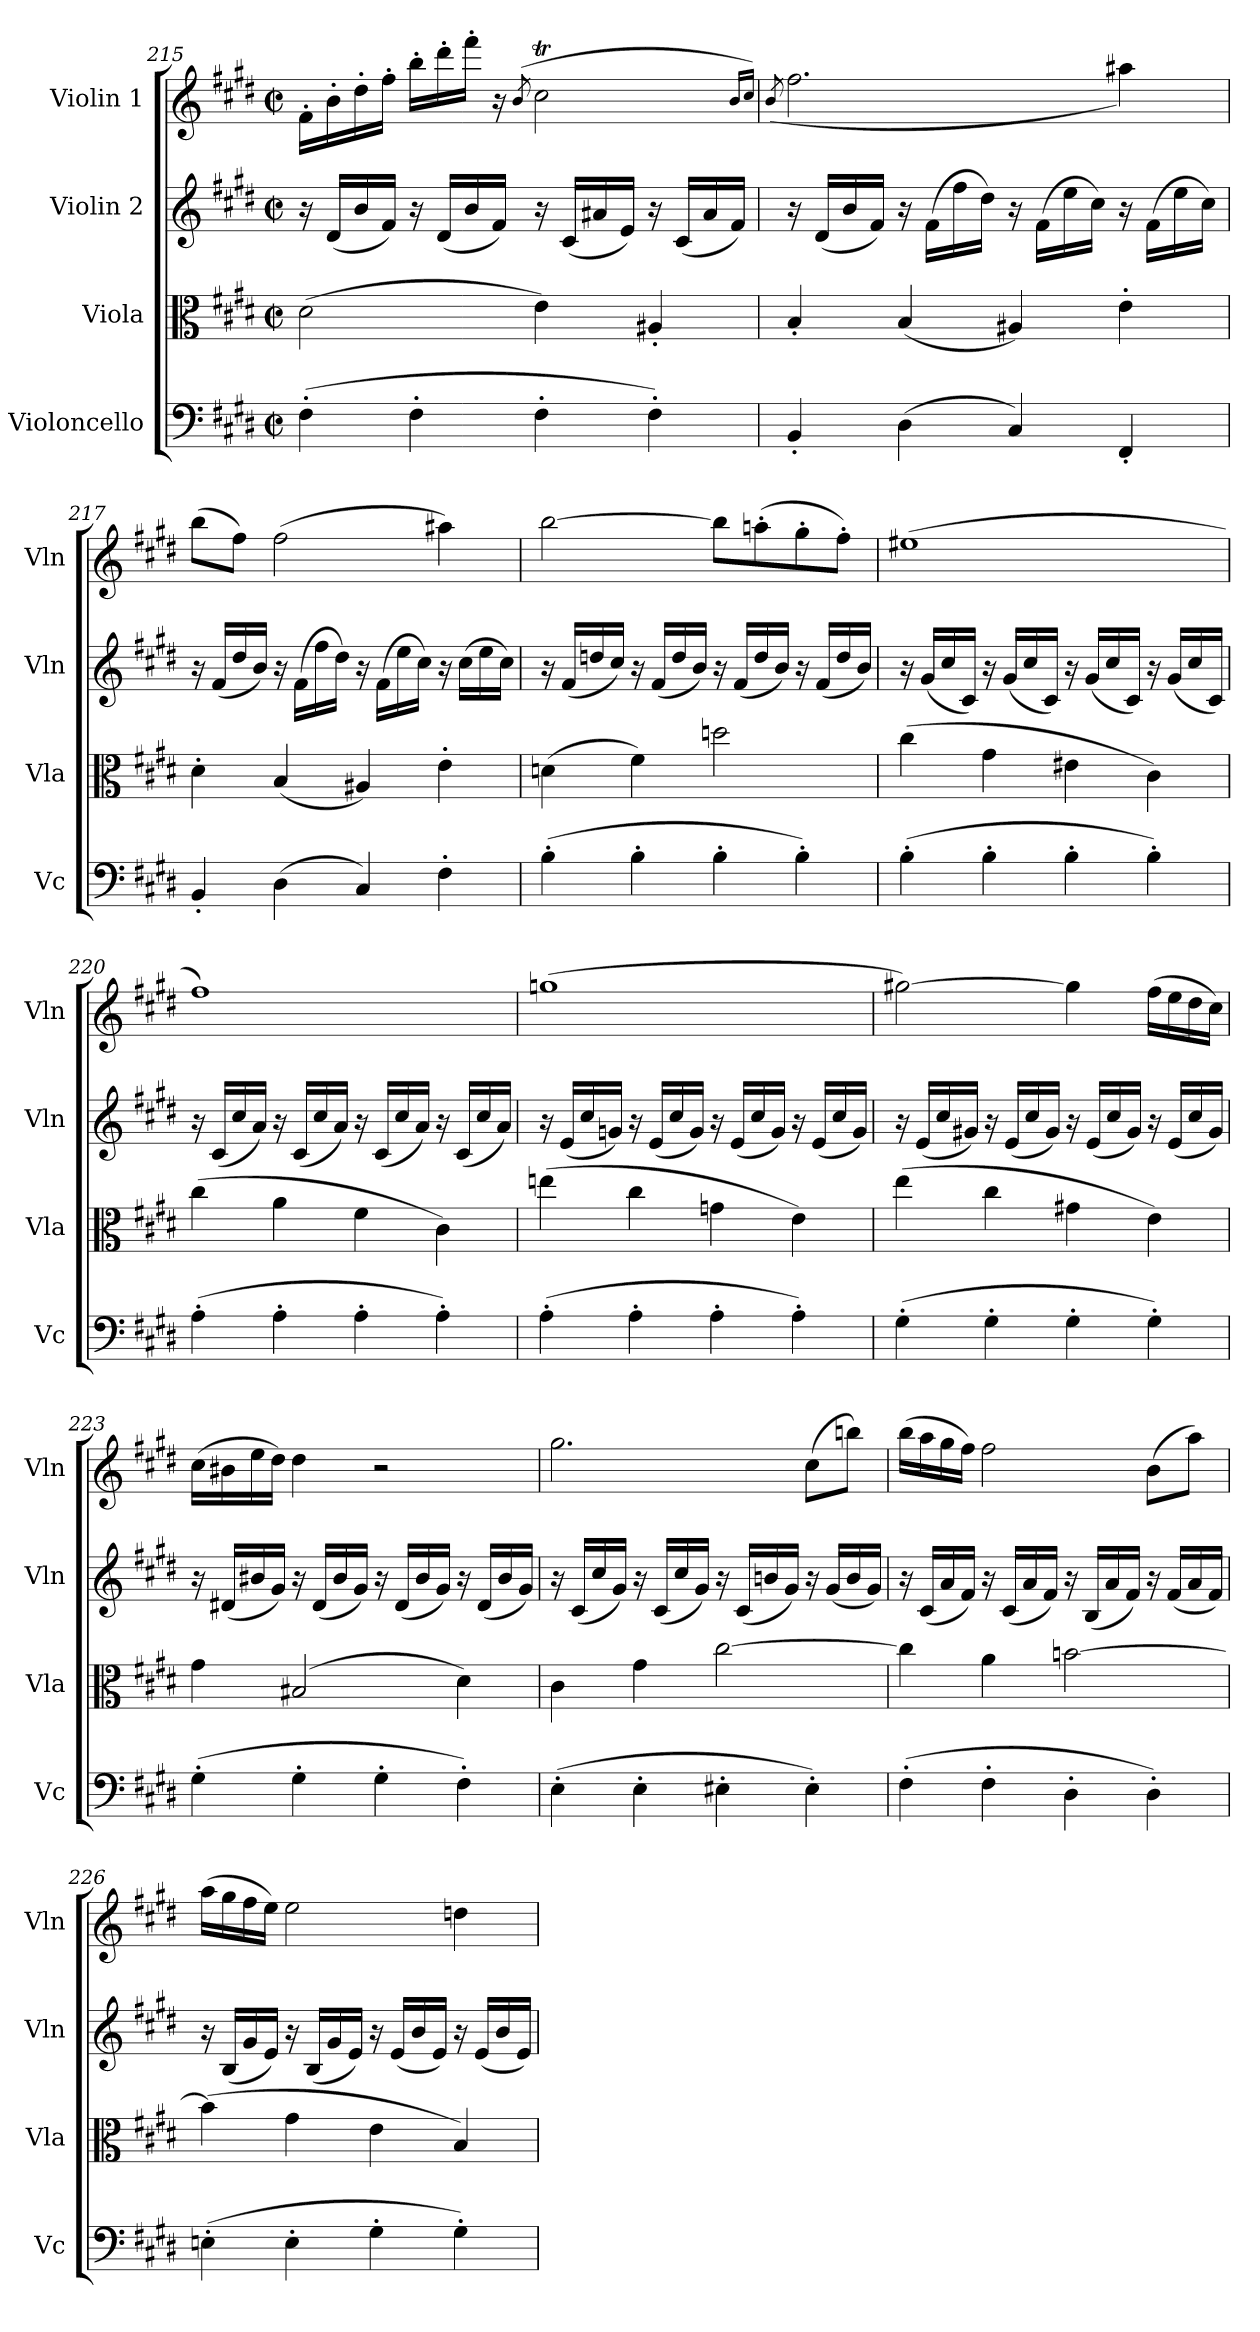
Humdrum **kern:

**kern	**kern	**kern	**kern
*part4	*part3	*part2	*part1
*staff4	*staff3	*staff2	*staff1
*I"Violoncello	*I"Viola	*I"Violin 2	*I"Violin 1
*I'Vc	*I'Vla	*I'Vln	*I'Vln
!!LO:LB:g=z
*clefF4	*clefC3	*clefG2	*clefG2
*k[f#c#g#d#]	*k[f#c#g#d#]	*k[f#c#g#d#]	*k[f#c#g#d#]
*M2/2	*M2/2	*M2/2	*M2/2
*met(c|)	*met(c|)	*met(c|)	*met(c|)
=215	=215	=215	=215
(>4F#'\	(>2d#\	16r	16f#'\LL
.	.	(<16d#/LL	16b'\
.	.	16b/	16dd#'\
.	.	16f#/JJ)	16ff#'\JJ
4F#'\	.	16r	16bb'\LL
.	.	(<16d#/LL	16ddd#'\
.	.	16b/	16fff#'\JJ
.	.	16f#/JJ)	16r
.	.	.	(>8qb/
4F#'\	4e\)	16r	2cc#T\
.	.	(<16c#/LL	.
.	.	16a#X/	.
.	.	16e/JJ)	.
4F#'\)	4A#X'/	16r	.
.	.	(<16c#/LL	.
.	.	16a#/	.
.	.	16f#/JJ)	.
.	.	.	16qb/LL
.	.	.	16qcc#/JJ)
=216	=216	=216	=216
.	.	.	(>8qb/
4BB'/	4B'/	16r	2.ff#\
.	.	(<16d#/LL	.
.	.	16b/	.
.	.	16f#/JJ)	.
(>4D#\	(<4B/	16r	.
.	.	(>16f#\LL	.
.	.	16ff#\	.
.	.	16dd#\JJ)	.
4C#/)	4A#X/)	16r	.
.	.	(>16f#\LL	.
.	.	16ee\	.
.	.	16cc#\JJ)	.
4FF#'/	4e'\	16r	4aa#X\)
.	.	(>16f#\LL	.
.	.	16ee\	.
.	.	16cc#\JJ)	.
=217	=217	=217	=217
4BB'/	4d#'\	16r	(>8bb\L
.	.	(<16f#/LL	.
.	.	16dd#/	8ff#\J)
.	.	16b/JJ)	.
(>4D#\	(<4B/	16r	(>2ff#\
.	.	(>16f#\LL	.
.	.	16ff#\	.
.	.	16dd#\JJ)	.
4C#/)	4A#X/)	16r	.
.	.	(>16f#\LL	.
.	.	16ee\	.
.	.	16cc#\JJ)	.
4F#'\	4e'\	16r	4aa#X\)
.	.	(>16cc#\LL	.
.	.	16ee\	.
.	.	16cc#\JJ)	.
!!LO:PB:g=z
=218	=218	=218	=218
(>4B'\	(>4dn\	16r	[2bb\
.	.	(<16f#/LL	.
.	.	16ddn/	.
.	.	16cc#/JJ)	.
4B'\	4f#\)	16r	.
.	.	(<16f#/LL	.
.	.	16dd/	.
.	.	16b/JJ)	.
4B'\	2ddn\	16r	8bb\L]
.	.	(<16f#/LL	.
.	.	16dd/	(>8aan'\
.	.	16b/JJ)	.
4B'\)	.	16r	8gg#'\
.	.	(<16f#/LL	.
.	.	16dd/	8ff#'\J)
.	.	16b/JJ)	.
=219	=219	=219	=219
(>4B'\	(>4cc#\	16r	(>1ee#X
.	.	(<16g#/LL	.
.	.	16cc#/	.
.	.	16c#/JJ)	.
4B'\	4g#\	16r	.
.	.	(<16g#/LL	.
.	.	16cc#/	.
.	.	16c#/JJ)	.
4B'\	4e#X\	16r	.
.	.	(<16g#/LL	.
.	.	16cc#/	.
.	.	16c#/JJ)	.
4B'\)	4c#\)	16r	.
.	.	(<16g#/LL	.
.	.	16cc#/	.
.	.	16c#/JJ)	.
=220	=220	=220	=220
(>4A'\	(>4cc#\	16r	1ff#)
.	.	(<16c#/LL	.
.	.	16cc#/	.
.	.	16a/JJ)	.
4A'\	4a\	16r	.
.	.	(<16c#/LL	.
.	.	16cc#/	.
.	.	16a/JJ)	.
4A'\	4f#\	16r	.
.	.	(<16c#/LL	.
.	.	16cc#/	.
.	.	16a/JJ)	.
4A'\)	4c#\)	16r	.
.	.	(<16c#/LL	.
.	.	16cc#/	.
.	.	16a/JJ)	.
!!LO:LB:g=z
=221	=221	=221	=221
(>4A'\	(>4een\	16r	(>1ggn
.	.	(<16e/LL	.
.	.	16cc#/	.
.	.	16gn/JJ)	.
4A'\	4cc#\	16r	.
.	.	(<16e/LL	.
.	.	16cc#/	.
.	.	16g/JJ)	.
4A'\	4gn\	16r	.
.	.	(<16e/LL	.
.	.	16cc#/	.
.	.	16g/JJ)	.
4A'\)	4e\)	16r	.
.	.	(<16e/LL	.
.	.	16cc#/	.
.	.	16g/JJ)	.
=222	=222	=222	=222
(>4G#'\	(>4ee\	16r	[2gg#X\)
.	.	(<16e/LL	.
.	.	16cc#/	.
.	.	16g#X/JJ)	.
4G#'\	4cc#\	16r	.
.	.	(<16e/LL	.
.	.	16cc#/	.
.	.	16g#/JJ)	.
4G#'\	4g#X\	16r	4gg#\]
.	.	(<16e/LL	.
.	.	16cc#/	.
.	.	16g#/JJ)	.
4G#'\)	4e\)	16r	(>16ff#\LL
.	.	(<16e/LL	16ee\
.	.	16cc#/	16dd#\
.	.	16g#/JJ)	16cc#\JJ)
=223	=223	=223	=223
(>4G#'\	4g#\	16r	(>16cc#\LL
.	.	(<16d#X/LL	16b#X\
.	.	16b#X/	16ee\
.	.	16g#/JJ)	16dd#\JJ)
4G#'\	(>2B#X/	16r	4dd#\
.	.	(<16d#/LL	.
.	.	16b#/	.
.	.	16g#/JJ)	.
4G#'\	.	16r	2r
.	.	(<16d#/LL	.
.	.	16b#/	.
.	.	16g#/JJ)	.
4F#'\)	4d#\)	16r	.
.	.	(<16d#/LL	.
.	.	16b#/	.
.	.	16g#/JJ)	.
!!LO:LB:g=z
=224	=224	=224	=224
(>4E'\	4c#\	16r	2.gg#\
.	.	(<16c#/LL	.
.	.	16cc#/	.
.	.	16g#/JJ)	.
4E'\	4g#\	16r	.
.	.	(<16c#/LL	.
.	.	16cc#/	.
.	.	16g#/JJ)	.
4E#X'\	[2cc#\	16r	.
.	.	(<16c#/LL	.
.	.	16bn/	.
.	.	16g#/JJ)	.
4E#'\)	.	16r	(>8cc#\L
.	.	(<16g#/LL	.
.	.	16b/	8bbn\J)
.	.	16g#/JJ)	.
=225	=225	=225	=225
(>4F#'\	4cc#\]	16r	(>16bb\LL
.	.	(<16c#/LL	16aa\
.	.	16a/	16gg#\
.	.	16f#/JJ)	16ff#\JJ)
4F#'\	4a\	16r	2ff#\
.	.	(<16c#/LL	.
.	.	16a/	.
.	.	16f#/JJ)	.
4D#'\	[2bn\	16r	.
.	.	(<16B/LL	.
.	.	16a/	.
.	.	16f#/JJ)	.
4D#'\)	.	16r	(>8b\L
.	.	(<16f#/LL	.
.	.	16a/	8aa\J)
.	.	16f#/JJ)	.
=226	=226	=226	=226
(>4En'\	(>4b\]	16r	(>16aa\LL
.	.	(<16B/LL	16gg#\
.	.	16g#/	16ff#\
.	.	16e/JJ)	16ee\JJ)
4E'\	4g#\	16r	2ee\
.	.	(<16B/LL	.
.	.	16g#/	.
.	.	16e/JJ)	.
4G#'\	4e\	16r	.
.	.	(<16e/LL	.
.	.	16b/	.
.	.	16e/JJ)	.
4G#'\)	4B/)	16r	4ddn\
.	.	(<16e/LL	.
.	.	16b/	.
.	.	16e/JJ)	.
=	=	=	=
*-	*-	*-	*-
